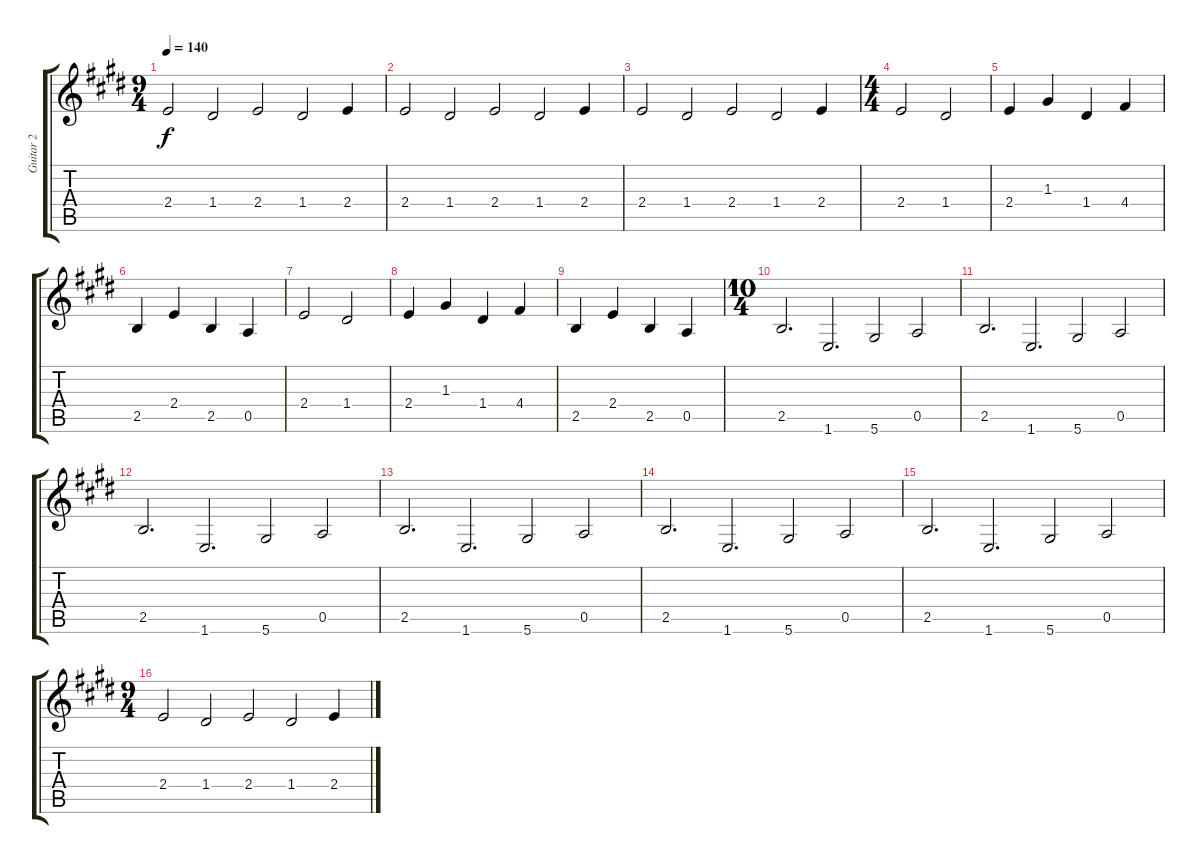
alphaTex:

\track ("Guitar 2" "Guitar 2") {instrument acousticguitarsteel}
\staff {score tabs}
\tuning (E4 B3 G3 D3 A2 Eb2) {hide}
\ts (9 4)
\tempo 140
\clef g2
\ks c#minor
2.4.2{dy f instrument acousticguitarsteel} 1.4.2 2.4.2 1.4.2 2.4.4 |
2.4.2 1.4.2 2.4.2 1.4.2 2.4.4 |
2.4.2 1.4.2 2.4.2 1.4.2 2.4.4 |
\ts (4 4)
2.4.2 1.4.2 |
2.4.4 1.3.4 1.4.4 4.4.4 |
2.5.4 2.4.4 2.5.4 0.5.4 |
2.4.2 1.4.2 |
2.4.4 1.3.4 1.4.4 4.4.4 |
2.5.4 2.4.4 2.5.4 0.5.4 |
\ts (10 4)
2.5.2{d} 1.6.2{d} 5.6.2 0.5.2 |
2.5.2{d} 1.6.2{d} 5.6.2 0.5.2 |
2.5.2{d} 1.6.2{d} 5.6.2 0.5.2 |
2.5.2{d} 1.6.2{d} 5.6.2 0.5.2 |
2.5.2{d} 1.6.2{d} 5.6.2 0.5.2 |
2.5.2{d} 1.6.2{d} 5.6.2 0.5.2 |
\ts (9 4)
2.4.2 1.4.2 2.4.2 1.4.2 2.4.4
